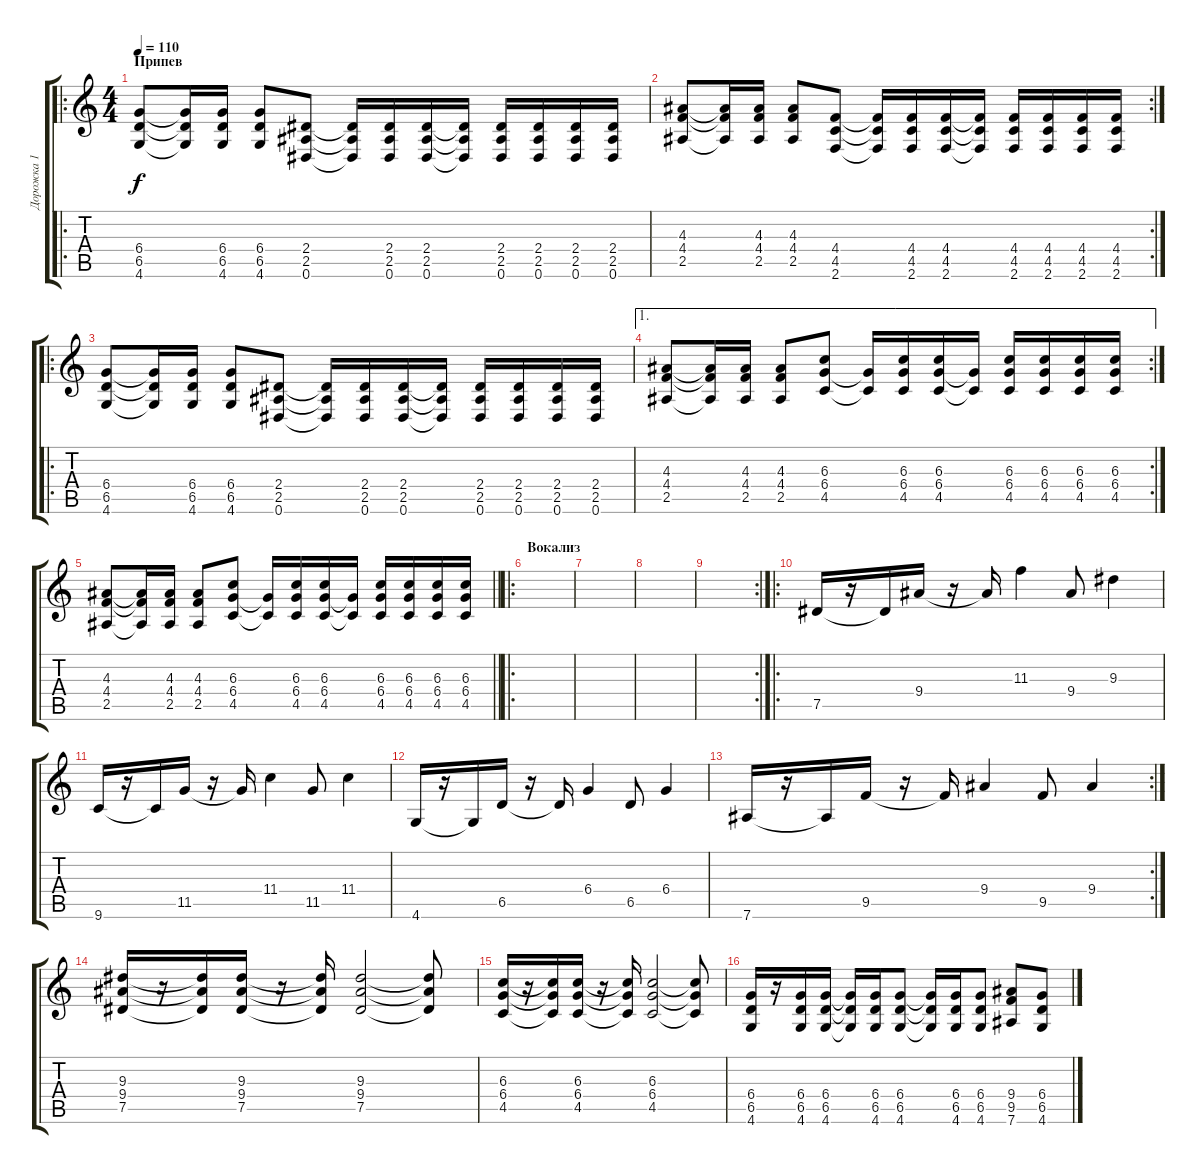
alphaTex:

\track ("Дорожка 1" "Дорожка 1") {instrument overdrivenguitar}
\staff {score tabs}
\tuning (Eb4 Bb3 Gb3 Db3 Ab2 Eb2) {hide}
\ro
\ts (4 4)
\section ("" "Припев")
\tempo 110
\clef g2
\ks c
(6.4 6.5 4.6).8{dy f} (6.4{t} 6.5{t} 4.6{t}).16 (6.4 6.5 4.6).16 (6.4 6.5 4.6).8 (2.4 2.5 0.6).8 (2.4{t} 2.5{t} 0.6{t}).16 (2.4 2.5 0.6).16 (2.4 2.5 0.6).16 (2.4{t} 2.5{t} 0.6{t}).16 (2.4 2.5 0.6).16 (2.4 2.5 0.6).16 (2.4 2.5 0.6).16 (2.4 2.5 0.6).16 |
\rc 2
(4.3 4.4 2.5).8 (4.3{t} 4.4{t} 2.5{t}).16 (4.3 4.4 2.5).16 (4.3 4.4 2.5).8 (4.4 4.5 2.6).8 (4.4{t} 4.5{t} 2.6{t}).16 (4.4 4.5 2.6).16 (4.4 4.5 2.6).16 (4.4{t} 4.5{t} 2.6{t}).16 (4.4 4.5 2.6).16 (4.4 4.5 2.6).16 (4.4 4.5 2.6).16 (4.4 4.5 2.6).16 |
\ro
(6.4 6.5 4.6).8 (6.4{t} 6.5{t} 4.6{t}).16 (6.4 6.5 4.6).16 (6.4 6.5 4.6).8 (2.4 2.5 0.6).8 (2.4{t} 2.5{t} 0.6{t}).16 (2.4 2.5 0.6).16 (2.4 2.5 0.6).16 (2.4{t} 2.5{t} 0.6{t}).16 (2.4 2.5 0.6).16 (2.4 2.5 0.6).16 (2.4 2.5 0.6).16 (2.4 2.5 0.6).16 |
\ae 1
\rc 2
(4.3 4.4 2.5).8 (4.3{t} 4.4{t} 2.5{t}).16 (4.3 4.4 2.5).16 (4.3 4.4 2.5).8 (6.3 6.4 4.5).8 (6.4{t} 4.5{t}).16 (6.3 6.4 4.5).16 (6.3 6.4 4.5).16 (6.4{t} 4.5{t}).16 (6.3 6.4 4.5).16 (6.3 6.4 4.5).16 (6.3 6.4 4.5).16 (6.3 6.4 4.5).16 |
\barLineRight lightlight
(4.3 4.4 2.5).8 (4.3{t} 4.4{t} 2.5{t}).16 (4.3 4.4 2.5).16 (4.3 4.4 2.5).8 (6.3 6.4 4.5).8 (6.4{t} 4.5{t}).16 (6.3 6.4 4.5).16 (6.3 6.4 4.5).16 (6.4{t} 4.5{t}).16 (6.3 6.4 4.5).16 (6.3 6.4 4.5).16 (6.3 6.4 4.5).16 (6.3 6.4 4.5).16 |
\ro
\section ("" "Вокализ")
|
|
|
\rc 2
|
\ro
7.5.16{instrument electricguitarjazz} r.16 7.5{t}.16 9.4.16 r.16 9.4{t}.16 11.3.4 9.4.8 9.3.4 |
9.6.16{instrument electricguitarjazz} r.16 9.6{t}.16 11.5.16 r.16 11.5{t}.16 11.4.4 11.5.8 11.4.4 |
4.6.16{instrument electricguitarjazz} r.16 4.6{t}.16 6.5.16 r.16 6.5{t}.16 6.4.4 6.5.8 6.4.4 |
\rc 2
7.6.16{instrument electricguitarjazz} r.16 7.6{t}.16 9.5.16 r.16 9.5{t}.16 9.4.4 9.5.8 9.4.4 |
(9.3 9.4 7.5).16{instrument overdrivenguitar} r.16 (9.3{t} 9.4{t} 7.5{t}).16 (9.3 9.4 7.5).16 r.16 (9.3{t} 9.4{t} 7.5{t}).16 (9.3 9.4 7.5).2 (9.3{t} 9.4{t} 7.5{t}).8 |
(6.3 6.4 4.5).16{instrument overdrivenguitar} r.16 (6.3{t} 6.4{t} 4.5{t}).16 (6.3 6.4 4.5).16 r.16 (6.3{t} 6.4{t} 4.5{t}).16 (6.3 6.4 4.5).2 (6.3{t} 6.4{t} 4.5{t}).8 |
(6.4 6.5 4.6).16 r.16 (6.4 6.5 4.6).16 (6.4 6.5 4.6).16 (6.4{t} 6.5{t} 4.6{t}).16 (6.4 6.5 4.6).16 (6.4 6.5 4.6).8 (6.4{t} 6.5{t} 4.6{t}).16 (6.4 6.5 4.6).16 (6.4 6.5 4.6).8 (9.4 9.5 7.6).8 (6.4 6.5 4.6).8
